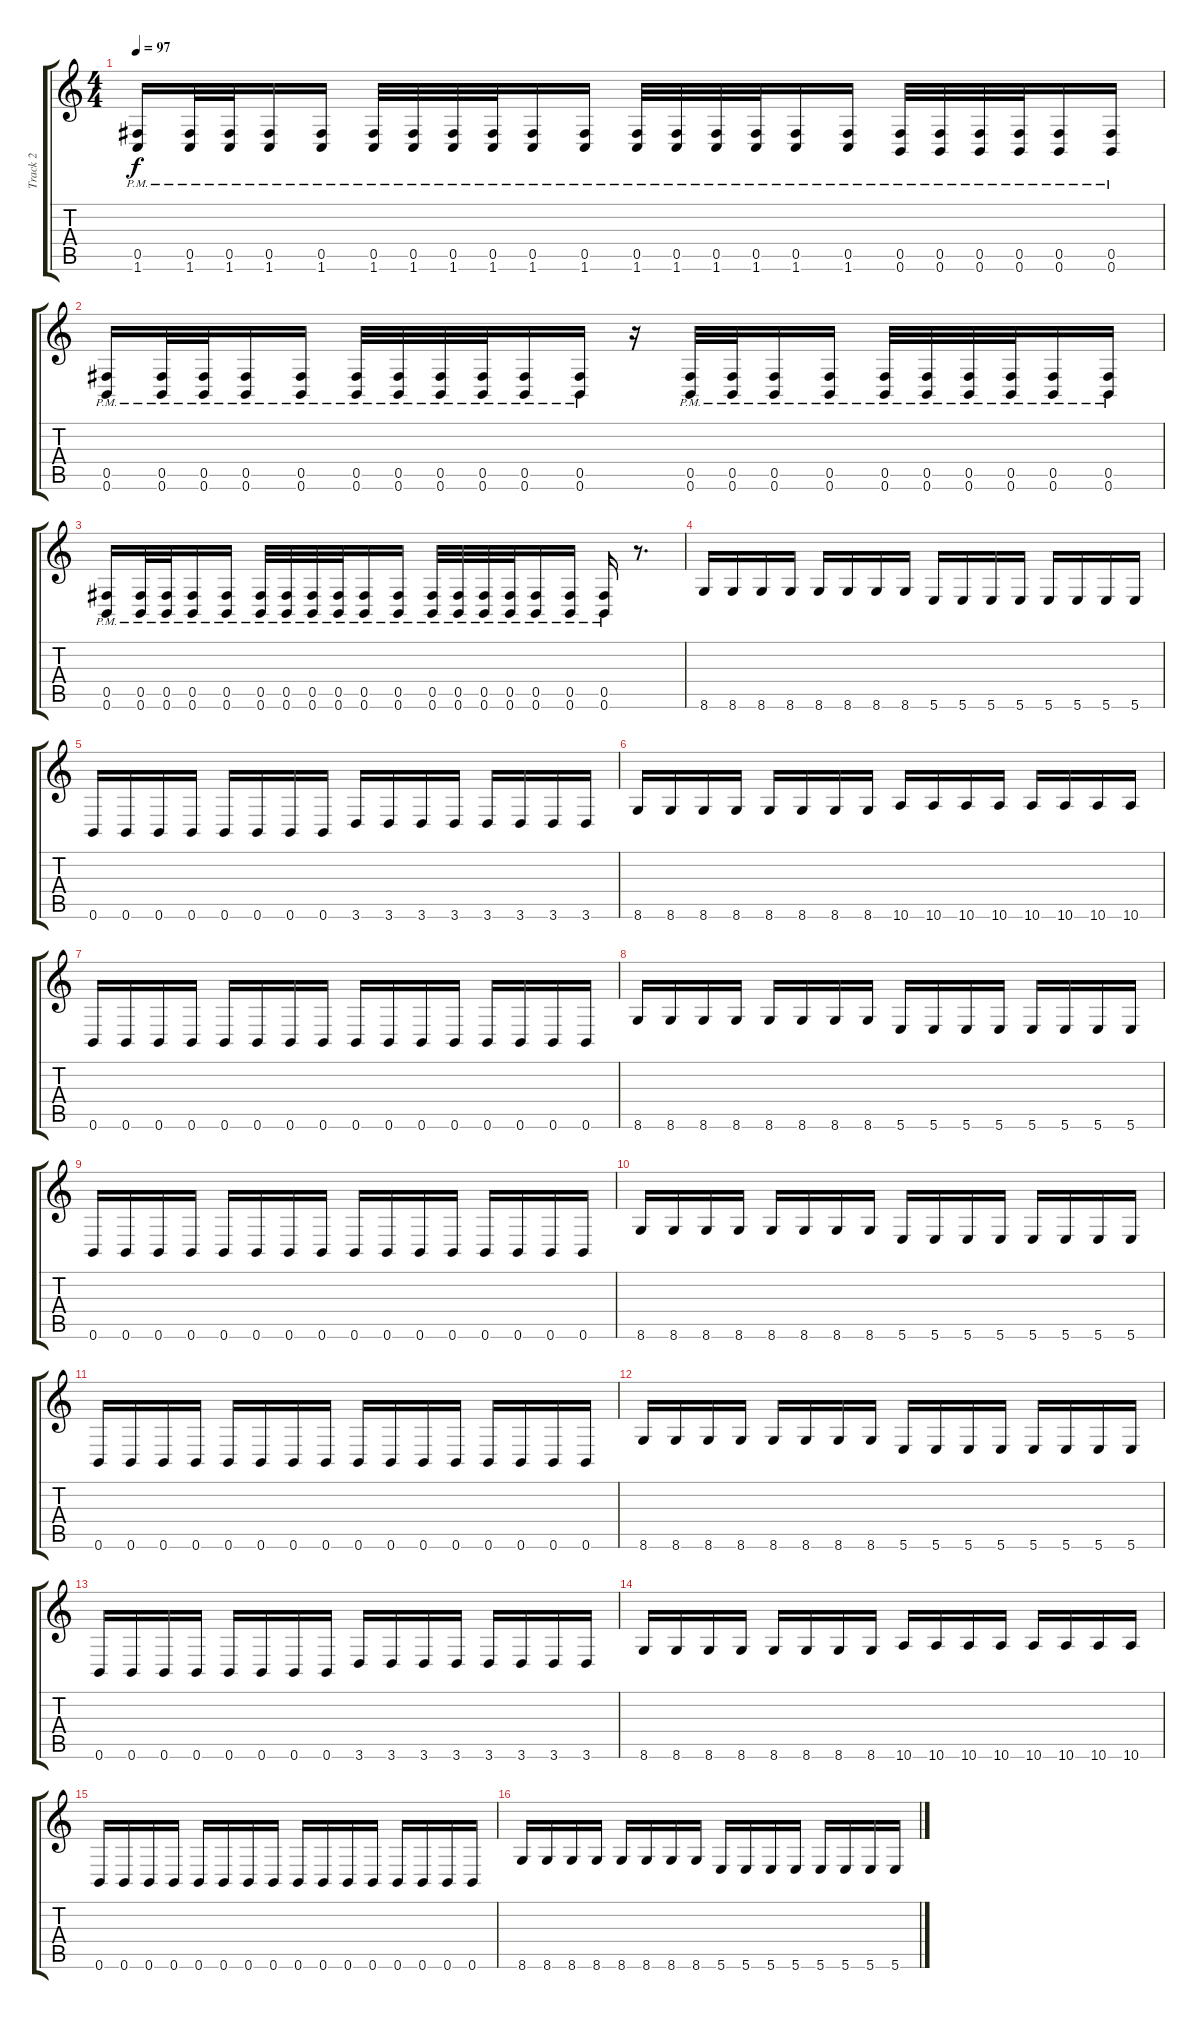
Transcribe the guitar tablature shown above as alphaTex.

\track ("Track 2" "Track 2") {instrument distortionguitar}
\staff {score tabs}
\tuning (Db4 Ab3 E3 B2 Gb2 B1) {hide}
\ts (4 4)
\tempo 97
\clef g2
\ks c
(0.5{pm} 1.6{pm}).16{dy f} (0.5{pm} 1.6{pm}).32 (0.5{pm} 1.6{pm}).32 (0.5{pm} 1.6{pm}).16 (0.5{pm} 1.6{pm}).16 (0.5{pm} 1.6{pm}).32 (0.5{pm} 1.6{pm}).32 (0.5{pm} 1.6{pm}).32 (0.5{pm} 1.6{pm}).32 (0.5{pm} 1.6{pm}).16 (0.5{pm} 1.6{pm}).16 (0.5{pm} 1.6{pm}).32 (0.5{pm} 1.6{pm}).32 (0.5{pm} 1.6{pm}).32 (0.5{pm} 1.6{pm}).32 (0.5{pm} 1.6{pm}).16 (0.5{pm} 1.6{pm}).16 (0.5{pm} 0.6{pm}).32 (0.5{pm} 0.6{pm}).32 (0.5{pm} 0.6{pm}).32 (0.5{pm} 0.6{pm}).32 (0.5{pm} 0.6{pm}).16 (0.5{pm} 0.6{pm}).16 |
(0.5{pm} 0.6{pm}).16 (0.5{pm} 0.6{pm}).32 (0.5{pm} 0.6{pm}).32 (0.5{pm} 0.6{pm}).16 (0.5{pm} 0.6{pm}).16 (0.5{pm} 0.6{pm}).32 (0.5{pm} 0.6{pm}).32 (0.5{pm} 0.6{pm}).32 (0.5{pm} 0.6{pm}).32 (0.5{pm} 0.6{pm}).16 (0.5{pm} 0.6{pm}).16 r.16 (0.5{pm} 0.6{pm}).32 (0.5{pm} 0.6{pm}).32 (0.5{pm} 0.6{pm}).16 (0.5{pm} 0.6{pm}).16 (0.5{pm} 0.6{pm}).32 (0.5{pm} 0.6{pm}).32 (0.5{pm} 0.6{pm}).32 (0.5{pm} 0.6{pm}).32 (0.5{pm} 0.6{pm}).16 (0.5{pm} 0.6{pm}).16 |
(0.5{pm} 0.6{pm}).16 (0.5{pm} 0.6{pm}).32 (0.5{pm} 0.6{pm}).32 (0.5{pm} 0.6{pm}).16 (0.5{pm} 0.6{pm}).16 (0.5{pm} 0.6{pm}).32 (0.5{pm} 0.6{pm}).32 (0.5{pm} 0.6{pm}).32 (0.5{pm} 0.6{pm}).32 (0.5{pm} 0.6{pm}).16 (0.5{pm} 0.6{pm}).16 (0.5{pm} 0.6{pm}).32 (0.5{pm} 0.6{pm}).32 (0.5{pm} 0.6{pm}).32 (0.5{pm} 0.6{pm}).32 (0.5{pm} 0.6{pm}).16 (0.5{pm} 0.6{pm}).16 (0.5{pm} 0.6{pm}).16 r.8{d} |
8.6.16 8.6.16 8.6.16 8.6.16 8.6.16 8.6.16 8.6.16 8.6.16 5.6.16 5.6.16 5.6.16 5.6.16 5.6.16 5.6.16 5.6.16 5.6.16 |
0.6.16 0.6.16 0.6.16 0.6.16 0.6.16 0.6.16 0.6.16 0.6.16 3.6.16 3.6.16 3.6.16 3.6.16 3.6.16 3.6.16 3.6.16 3.6.16 |
8.6.16 8.6.16 8.6.16 8.6.16 8.6.16 8.6.16 8.6.16 8.6.16 10.6.16 10.6.16 10.6.16 10.6.16 10.6.16 10.6.16 10.6.16 10.6.16 |
0.6.16 0.6.16 0.6.16 0.6.16 0.6.16 0.6.16 0.6.16 0.6.16 0.6.16 0.6.16 0.6.16 0.6.16 0.6.16 0.6.16 0.6.16 0.6.16 |
8.6.16 8.6.16 8.6.16 8.6.16 8.6.16 8.6.16 8.6.16 8.6.16 5.6.16 5.6.16 5.6.16 5.6.16 5.6.16 5.6.16 5.6.16 5.6.16 |
0.6.16 0.6.16 0.6.16 0.6.16 0.6.16 0.6.16 0.6.16 0.6.16 0.6.16 0.6.16 0.6.16 0.6.16 0.6.16 0.6.16 0.6.16 0.6.16 |
8.6.16 8.6.16 8.6.16 8.6.16 8.6.16 8.6.16 8.6.16 8.6.16 5.6.16 5.6.16 5.6.16 5.6.16 5.6.16 5.6.16 5.6.16 5.6.16 |
0.6.16 0.6.16 0.6.16 0.6.16 0.6.16 0.6.16 0.6.16 0.6.16 0.6.16 0.6.16 0.6.16 0.6.16 0.6.16 0.6.16 0.6.16 0.6.16 |
8.6.16 8.6.16 8.6.16 8.6.16 8.6.16 8.6.16 8.6.16 8.6.16 5.6.16 5.6.16 5.6.16 5.6.16 5.6.16 5.6.16 5.6.16 5.6.16 |
0.6.16 0.6.16 0.6.16 0.6.16 0.6.16 0.6.16 0.6.16 0.6.16 3.6.16 3.6.16 3.6.16 3.6.16 3.6.16 3.6.16 3.6.16 3.6.16 |
8.6.16 8.6.16 8.6.16 8.6.16 8.6.16 8.6.16 8.6.16 8.6.16 10.6.16 10.6.16 10.6.16 10.6.16 10.6.16 10.6.16 10.6.16 10.6.16 |
0.6.16 0.6.16 0.6.16 0.6.16 0.6.16 0.6.16 0.6.16 0.6.16 0.6.16 0.6.16 0.6.16 0.6.16 0.6.16 0.6.16 0.6.16 0.6.16 |
8.6.16 8.6.16 8.6.16 8.6.16 8.6.16 8.6.16 8.6.16 8.6.16 5.6.16 5.6.16 5.6.16 5.6.16 5.6.16 5.6.16 5.6.16 5.6.16
